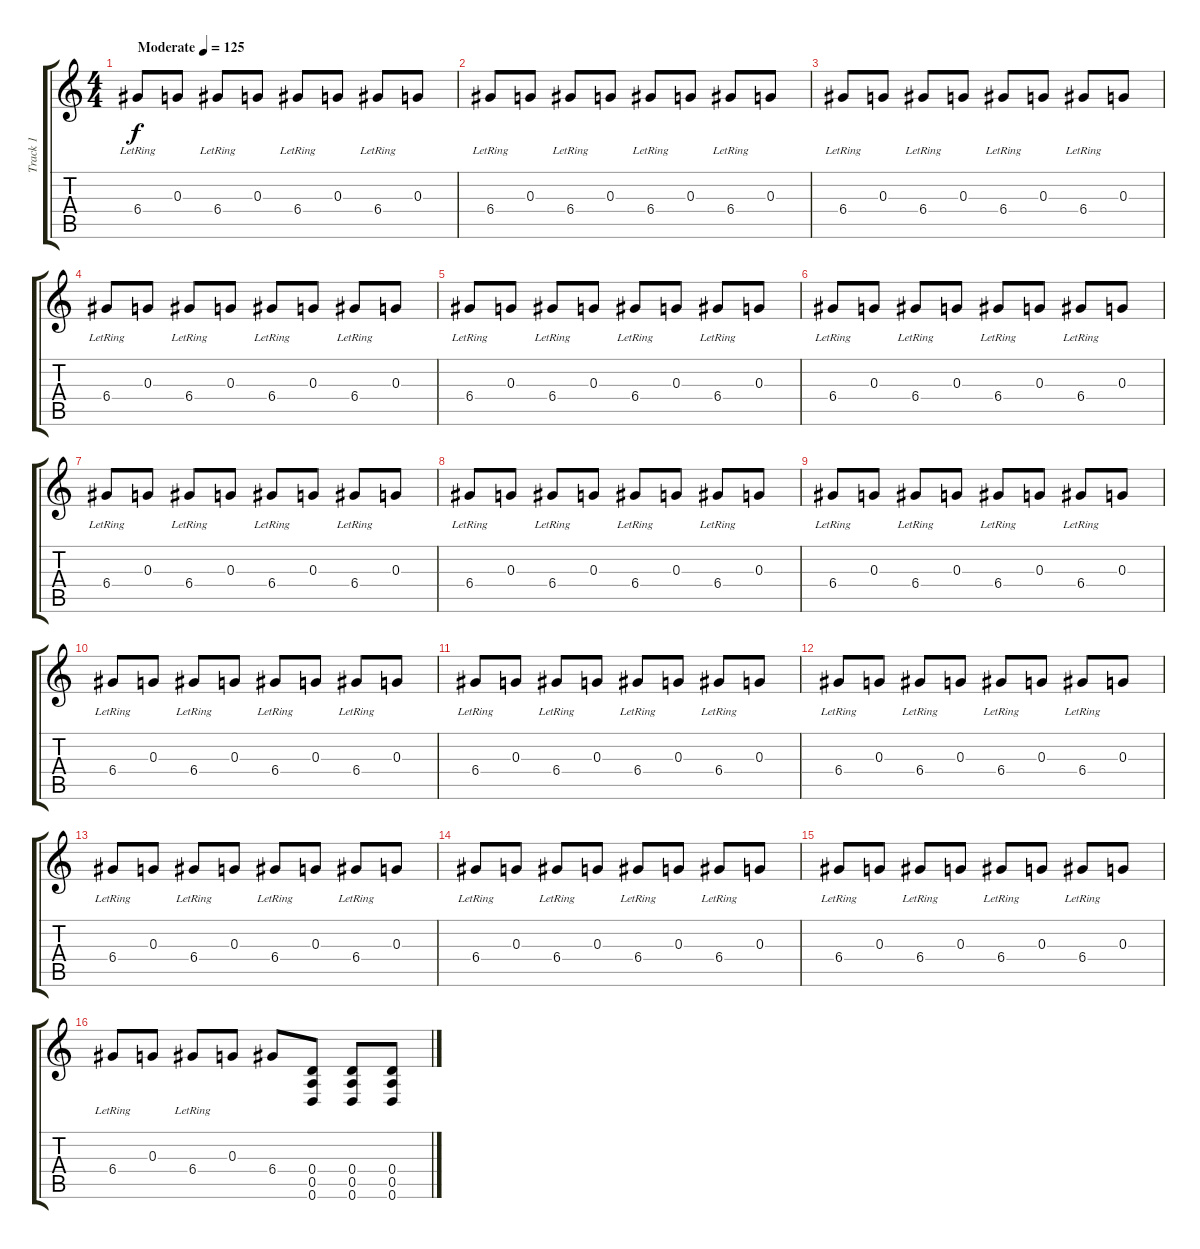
\track ("Track 1" "Track 1") {instrument distortionguitar}
\staff {score tabs}
\tuning (E4 B3 G3 D3 A2 D2) {hide}
\ts (4 4)
\tempo (125 "Moderate")
\clef g2
\ks c
6.4{lr}.8{dy f instrument distortionguitar} 0.3.8 6.4{lr}.8 0.3.8 6.4{lr}.8 0.3.8 6.4{lr}.8 0.3.8 |
6.4{lr}.8 0.3.8 6.4{lr}.8 0.3.8 6.4{lr}.8 0.3.8 6.4{lr}.8 0.3.8 |
6.4{lr}.8 0.3.8 6.4{lr}.8 0.3.8 6.4{lr}.8 0.3.8 6.4{lr}.8 0.3.8 |
6.4{lr}.8 0.3.8 6.4{lr}.8 0.3.8 6.4{lr}.8 0.3.8 6.4{lr}.8 0.3.8 |
6.4{lr}.8 0.3.8 6.4{lr}.8 0.3.8 6.4{lr}.8 0.3.8 6.4{lr}.8 0.3.8 |
6.4{lr}.8 0.3.8 6.4{lr}.8 0.3.8 6.4{lr}.8 0.3.8 6.4{lr}.8 0.3.8 |
6.4{lr}.8 0.3.8 6.4{lr}.8 0.3.8 6.4{lr}.8 0.3.8 6.4{lr}.8 0.3.8 |
6.4{lr}.8 0.3.8 6.4{lr}.8 0.3.8 6.4{lr}.8 0.3.8 6.4{lr}.8 0.3.8 |
6.4{lr}.8 0.3.8 6.4{lr}.8 0.3.8 6.4{lr}.8 0.3.8 6.4{lr}.8 0.3.8 |
6.4{lr}.8 0.3.8 6.4{lr}.8 0.3.8 6.4{lr}.8 0.3.8 6.4{lr}.8 0.3.8 |
6.4{lr}.8 0.3.8 6.4{lr}.8 0.3.8 6.4{lr}.8 0.3.8 6.4{lr}.8 0.3.8 |
6.4{lr}.8 0.3.8 6.4{lr}.8 0.3.8 6.4{lr}.8 0.3.8 6.4{lr}.8 0.3.8 |
6.4{lr}.8 0.3.8 6.4{lr}.8 0.3.8 6.4{lr}.8 0.3.8 6.4{lr}.8 0.3.8 |
6.4{lr}.8 0.3.8 6.4{lr}.8 0.3.8 6.4{lr}.8 0.3.8 6.4{lr}.8 0.3.8 |
6.4{lr}.8 0.3.8 6.4{lr}.8 0.3.8 6.4{lr}.8 0.3.8 6.4{lr}.8 0.3.8 |
6.4{lr}.8 0.3.8 6.4{lr}.8 0.3.8 6.4.8 (0.4 0.5 0.6).8 (0.4 0.5 0.6).8 (0.4 0.5 0.6).8
